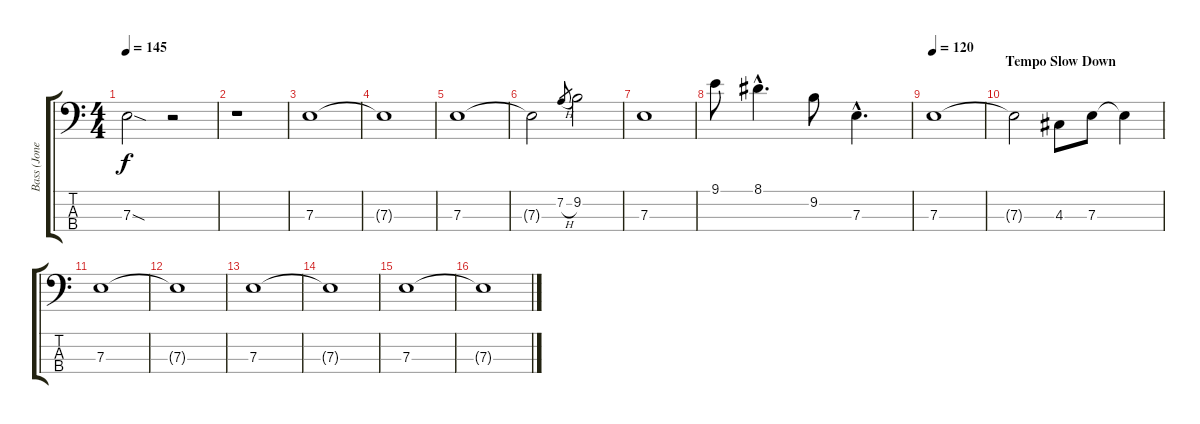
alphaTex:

\track ("Bass (Jones)" "Bass (Jone") {instrument electricbassfinger}
\staff {score tabs}
\tuning (G2 D2 A1 E1) {hide}
\ts (4 4)
\tempo 145
\clef f4
\ks c
7.3{sod}.2{dy f} r.2 |
r.1 |
7.3.1 |
7.3{t}.1 |
7.3.1 |
7.3{t}.2 7.2{h}.8{gr} 9.2.2 |
7.3.1 |
9.1.8 8.1{hac}.4{d} 9.2.8 7.3{hac}.4{d} |
\tempo 120
7.3.1 |
\section ("" "Tempo Slow Down")
7.3{t}.2 4.3.8 7.3.8 7.3{t}.4 |
7.3.1 |
7.3{t}.1 |
7.3.1 |
7.3{t}.1 |
7.3.1 |
7.3{t}.1
